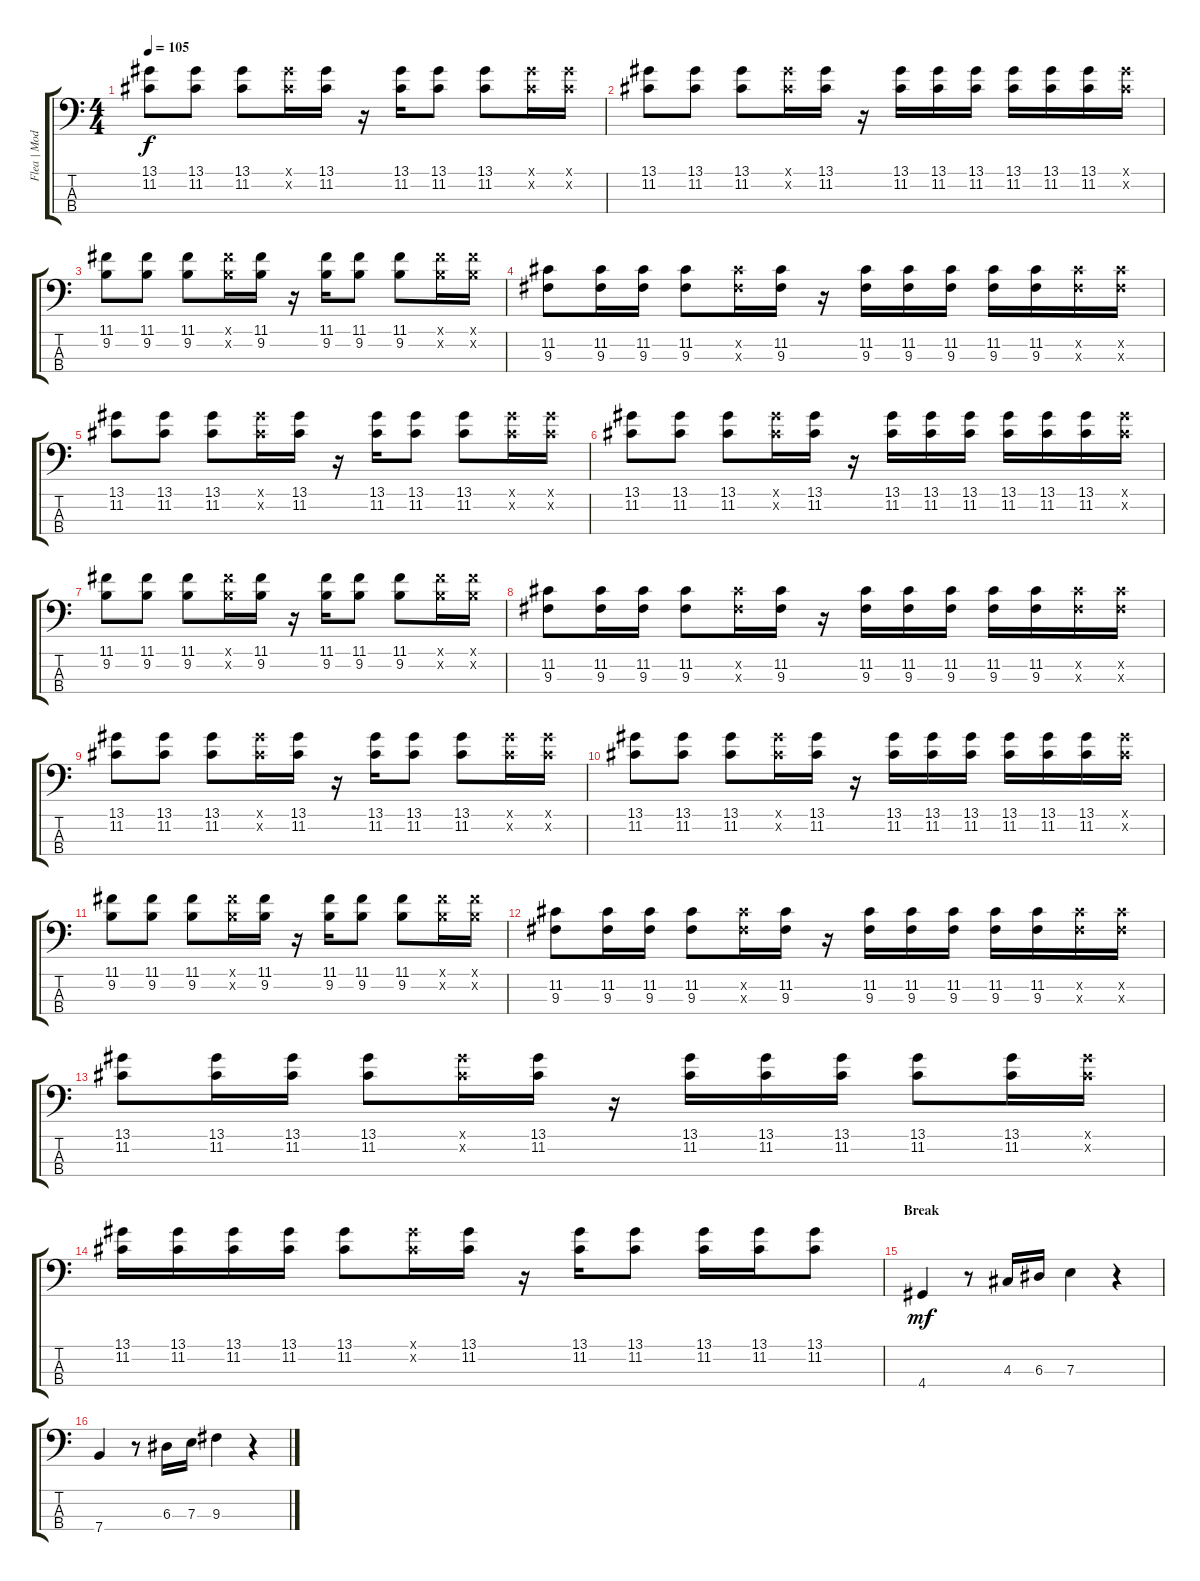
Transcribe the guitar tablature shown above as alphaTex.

\track ("Flea | Modulus Flea Bass | Bass" "Flea | Mod") {instrument electricbassfinger}
\staff {score tabs}
\tuning (G2 D2 A1 E1) {hide}
\ts (4 4)
\tempo 105
\clef f4
\ks c
(13.1 11.2).8{dy f} (13.1 11.2).8 (13.1 11.2).8 (13.1{x} 11.2{x}).16 (13.1 11.2).16 r.16 (13.1 11.2).16 (13.1 11.2).8 (13.1 11.2).8 (13.1{x} 11.2{x}).16 (13.1{x} 11.2{x}).16 |
(13.1 11.2).8 (13.1 11.2).8 (13.1 11.2).8 (13.1{x} 11.2{x}).16 (13.1 11.2).16 r.16 (13.1 11.2).16 (13.1 11.2).16 (13.1 11.2).16 (13.1 11.2).16 (13.1 11.2).16 (13.1 11.2).16 (13.1{x} 11.2{x}).16 |
(11.1 9.2).8 (11.1 9.2).8 (11.1 9.2).8 (11.1{x} 9.2{x}).16 (11.1 9.2).16 r.16 (11.1 9.2).16 (11.1 9.2).8 (11.1 9.2).8 (11.1{x} 9.2{x}).16 (11.1{x} 9.2{x}).16 |
(11.2 9.3).8 (11.2 9.3).16 (11.2 9.3).16 (11.2 9.3).8 (11.2{x} 9.3{x}).16 (11.2 9.3).16 r.16 (11.2 9.3).16 (11.2 9.3).16 (11.2 9.3).16 (11.2 9.3).16 (11.2 9.3).16 (11.2{x} 9.3{x}).16 (11.2{x} 9.3{x}).16 |
(13.1 11.2).8 (13.1 11.2).8 (13.1 11.2).8 (13.1{x} 11.2{x}).16 (13.1 11.2).16 r.16 (13.1 11.2).16 (13.1 11.2).8 (13.1 11.2).8 (13.1{x} 11.2{x}).16 (13.1{x} 11.2{x}).16 |
(13.1 11.2).8 (13.1 11.2).8 (13.1 11.2).8 (13.1{x} 11.2{x}).16 (13.1 11.2).16 r.16 (13.1 11.2).16 (13.1 11.2).16 (13.1 11.2).16 (13.1 11.2).16 (13.1 11.2).16 (13.1 11.2).16 (13.1{x} 11.2{x}).16 |
(11.1 9.2).8 (11.1 9.2).8 (11.1 9.2).8 (11.1{x} 9.2{x}).16 (11.1 9.2).16 r.16 (11.1 9.2).16 (11.1 9.2).8 (11.1 9.2).8 (11.1{x} 9.2{x}).16 (11.1{x} 9.2{x}).16 |
(11.2 9.3).8 (11.2 9.3).16 (11.2 9.3).16 (11.2 9.3).8 (11.2{x} 9.3{x}).16 (11.2 9.3).16 r.16 (11.2 9.3).16 (11.2 9.3).16 (11.2 9.3).16 (11.2 9.3).16 (11.2 9.3).16 (11.2{x} 9.3{x}).16 (11.2{x} 9.3{x}).16 |
(13.1 11.2).8 (13.1 11.2).8 (13.1 11.2).8 (13.1{x} 11.2{x}).16 (13.1 11.2).16 r.16 (13.1 11.2).16 (13.1 11.2).8 (13.1 11.2).8 (13.1{x} 11.2{x}).16 (13.1{x} 11.2{x}).16 |
(13.1 11.2).8 (13.1 11.2).8 (13.1 11.2).8 (13.1{x} 11.2{x}).16 (13.1 11.2).16 r.16 (13.1 11.2).16 (13.1 11.2).16 (13.1 11.2).16 (13.1 11.2).16 (13.1 11.2).16 (13.1 11.2).16 (13.1{x} 11.2{x}).16 |
(11.1 9.2).8 (11.1 9.2).8 (11.1 9.2).8 (11.1{x} 9.2{x}).16 (11.1 9.2).16 r.16 (11.1 9.2).16 (11.1 9.2).8 (11.1 9.2).8 (11.1{x} 9.2{x}).16 (11.1{x} 9.2{x}).16 |
(11.2 9.3).8 (11.2 9.3).16 (11.2 9.3).16 (11.2 9.3).8 (11.2{x} 9.3{x}).16 (11.2 9.3).16 r.16 (11.2 9.3).16 (11.2 9.3).16 (11.2 9.3).16 (11.2 9.3).16 (11.2 9.3).16 (11.2{x} 9.3{x}).16 (11.2{x} 9.3{x}).16 |
(13.1 11.2).8 (13.1 11.2).16 (13.1 11.2).16 (13.1 11.2).8 (13.1{x} 11.2{x}).16 (13.1 11.2).16 r.16 (13.1 11.2).16 (13.1 11.2).16 (13.1 11.2).16 (13.1 11.2).8 (13.1 11.2).16 (13.1{x} 11.2{x}).16 |
(13.1 11.2).16 (13.1 11.2).16 (13.1 11.2).16 (13.1 11.2).16 (13.1 11.2).8 (13.1{x} 11.2{x}).16 (13.1 11.2).16 r.16 (13.1 11.2).16 (13.1 11.2).8 (13.1 11.2).16 (13.1 11.2).16 (13.1 11.2).8 |
\section ("" "Break")
4.4.4{dy mf} r.8 4.3.16 6.3.16 7.3.4 r.4 |
7.4.4 r.8 6.3.16 7.3.16 9.3.4 r.4
